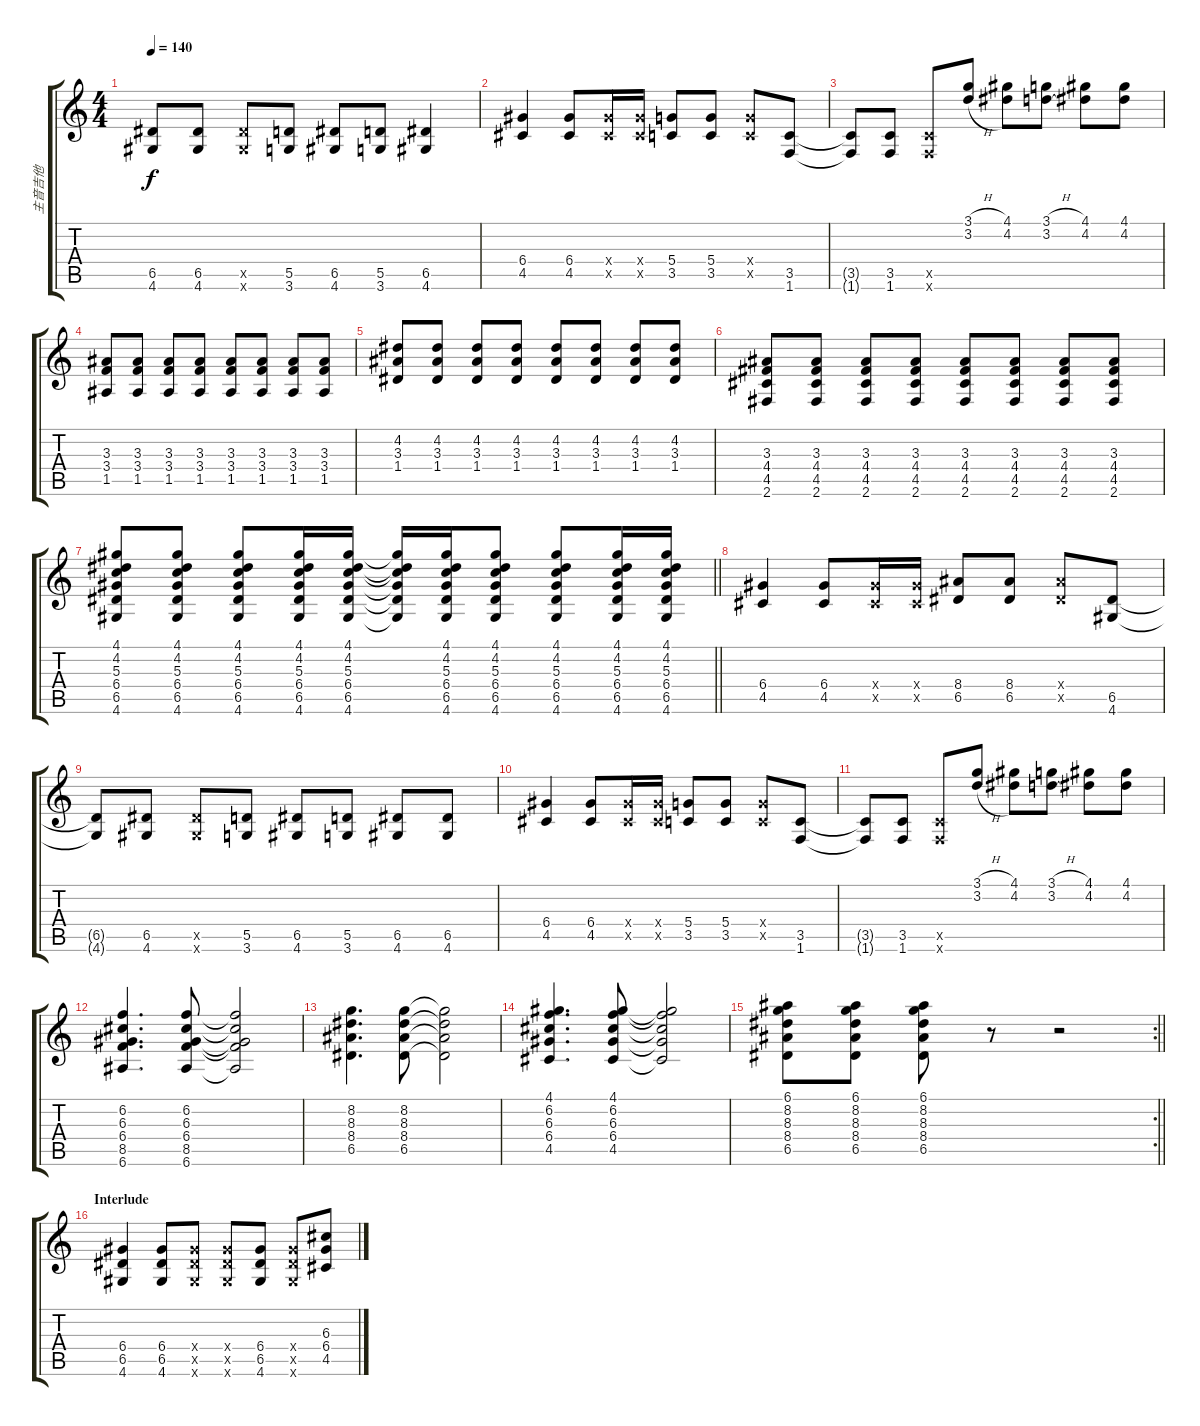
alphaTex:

\track ("主音吉他" "主音吉他") {instrument overdrivenguitar}
\staff {score tabs}
\tuning (E4 B3 G3 D3 A2 E2) {hide}
\ts (4 4)
\tempo 140
\clef g2
\ks c
(6.5{t} 4.6{t}).8{dy f} (6.5 4.6).8 (6.5{x} 4.6{x}).8 (5.5 3.6).8 (6.5 4.6).8 (5.5 3.6).8 (6.5 4.6).4 |
(6.4 4.5).4 (6.4 4.5).8 (6.4{x} 4.5{x}).16 (6.4{x} 4.5{x}).16 (5.4 3.5).8 (5.4 3.5).8 (5.4{x} 3.5{x}).8 (3.5 1.6).8 |
(3.5{t} 1.6{t}).8 (3.5 1.6).8 (3.5{x} 1.6{x}).8 (3.1{h} 3.2{h}).8 (4.1 4.2).8 (3.1{h} 3.2{h}).8 (4.1 4.2).8 (4.1 4.2).8 |
(3.3 3.4 1.5).8 (3.3 3.4 1.5).8 (3.3 3.4 1.5).8 (3.3 3.4 1.5).8 (3.3 3.4 1.5).8 (3.3 3.4 1.5).8 (3.3 3.4 1.5).8 (3.3 3.4 1.5).8 |
(4.2 3.3 1.4).8 (4.2 3.3 1.4).8 (4.2 3.3 1.4).8 (4.2 3.3 1.4).8 (4.2 3.3 1.4).8 (4.2 3.3 1.4).8 (4.2 3.3 1.4).8 (4.2 3.3 1.4).8 |
(3.3 4.4 4.5 2.6).8 (3.3 4.4 4.5 2.6).8 (3.3 4.4 4.5 2.6).8 (3.3 4.4 4.5 2.6).8 (3.3 4.4 4.5 2.6).8 (3.3 4.4 4.5 2.6).8 (3.3 4.4 4.5 2.6).8 (3.3 4.4 4.5 2.6).8 |
\barLineRight lightlight
(4.1 4.2 5.3 6.4 6.5 4.6).8 (4.1 4.2 5.3 6.4 6.5 4.6).8 (4.1 4.2 5.3 6.4 6.5 4.6).8 (4.1 4.2 5.3 6.4 6.5 4.6).16 (4.1 4.2 5.3 6.4 6.5 4.6).16 (4.1{t} 4.2{t} 5.3{t} 6.4{t} 6.5{t} 4.6{t}).16 (4.1 4.2 5.3 6.4 6.5 4.6).16 (4.1 4.2 5.3 6.4 6.5 4.6).8 (4.1 4.2 5.3 6.4 6.5 4.6).8 (4.1 4.2 5.3 6.4 6.5 4.6).16 (4.1 4.2 5.3 6.4 6.5 4.6).16 |
(6.4 4.5).4 (6.4 4.5).8 (6.4{x} 4.5{x}).16 (6.4{x} 4.5{x}).16 (8.4 6.5).8 (8.4 6.5).8 (8.4{x} 6.5{x}).8 (6.5 4.6).8 |
(6.5{t} 4.6{t}).8 (6.5 4.6).8 (6.5{x} 4.6{x}).8 (5.5 3.6).8 (6.5 4.6).8 (5.5 3.6).8 (6.5 4.6).8 (6.5 4.6).8 |
(6.4 4.5).4 (6.4 4.5).8 (6.4{x} 4.5{x}).16 (6.4{x} 4.5{x}).16 (5.4 3.5).8 (5.4 3.5).8 (5.4{x} 3.5{x}).8 (3.5 1.6).8 |
(3.5{t} 1.6{t}).8 (3.5 1.6).8 (3.5{x} 1.6{x}).8 (3.1{h} 3.2{h}).8 (4.1 4.2).8 (3.1{h} 3.2{h}).8 (4.1 4.2).8 (4.1 4.2).8 |
(6.2 6.3 6.4 8.5 6.6).4{d} (6.2 6.3 6.4 8.5 6.6).8 (6.2{t} 6.3{t} 6.4{t} 8.5{t} 6.6{t}).2 |
(8.2 8.3 8.4 6.5).4{d} (8.2 8.3 8.4 6.5).8 (8.2{t} 8.3{t} 8.4{t} 6.5{t}).2 |
(4.1 6.2 6.3 6.4 4.5).4{d} (4.1 6.2 6.3 6.4 4.5).8 (4.1{t} 6.2{t} 6.3{t} 6.4{t} 4.5{t}).2 |
\rc 2
\barLineRight lightlight
(6.1 8.2 8.3 8.4 6.5).8 (6.1 8.2 8.3 8.4 6.5).8 (6.1 8.2 8.3 8.4 6.5).8 r.8 r.2 |
\section ("" "Interlude")
(6.4 6.5 4.6).4 (6.4 6.5 4.6).8 (6.4{x} 6.5{x} 4.6{x}).8 (6.4{x} 6.5{x} 4.6{x}).8 (6.4 6.5 4.6).8 (6.4{x} 6.5{x} 4.6{x}).8 (6.3 6.4 4.5).8
